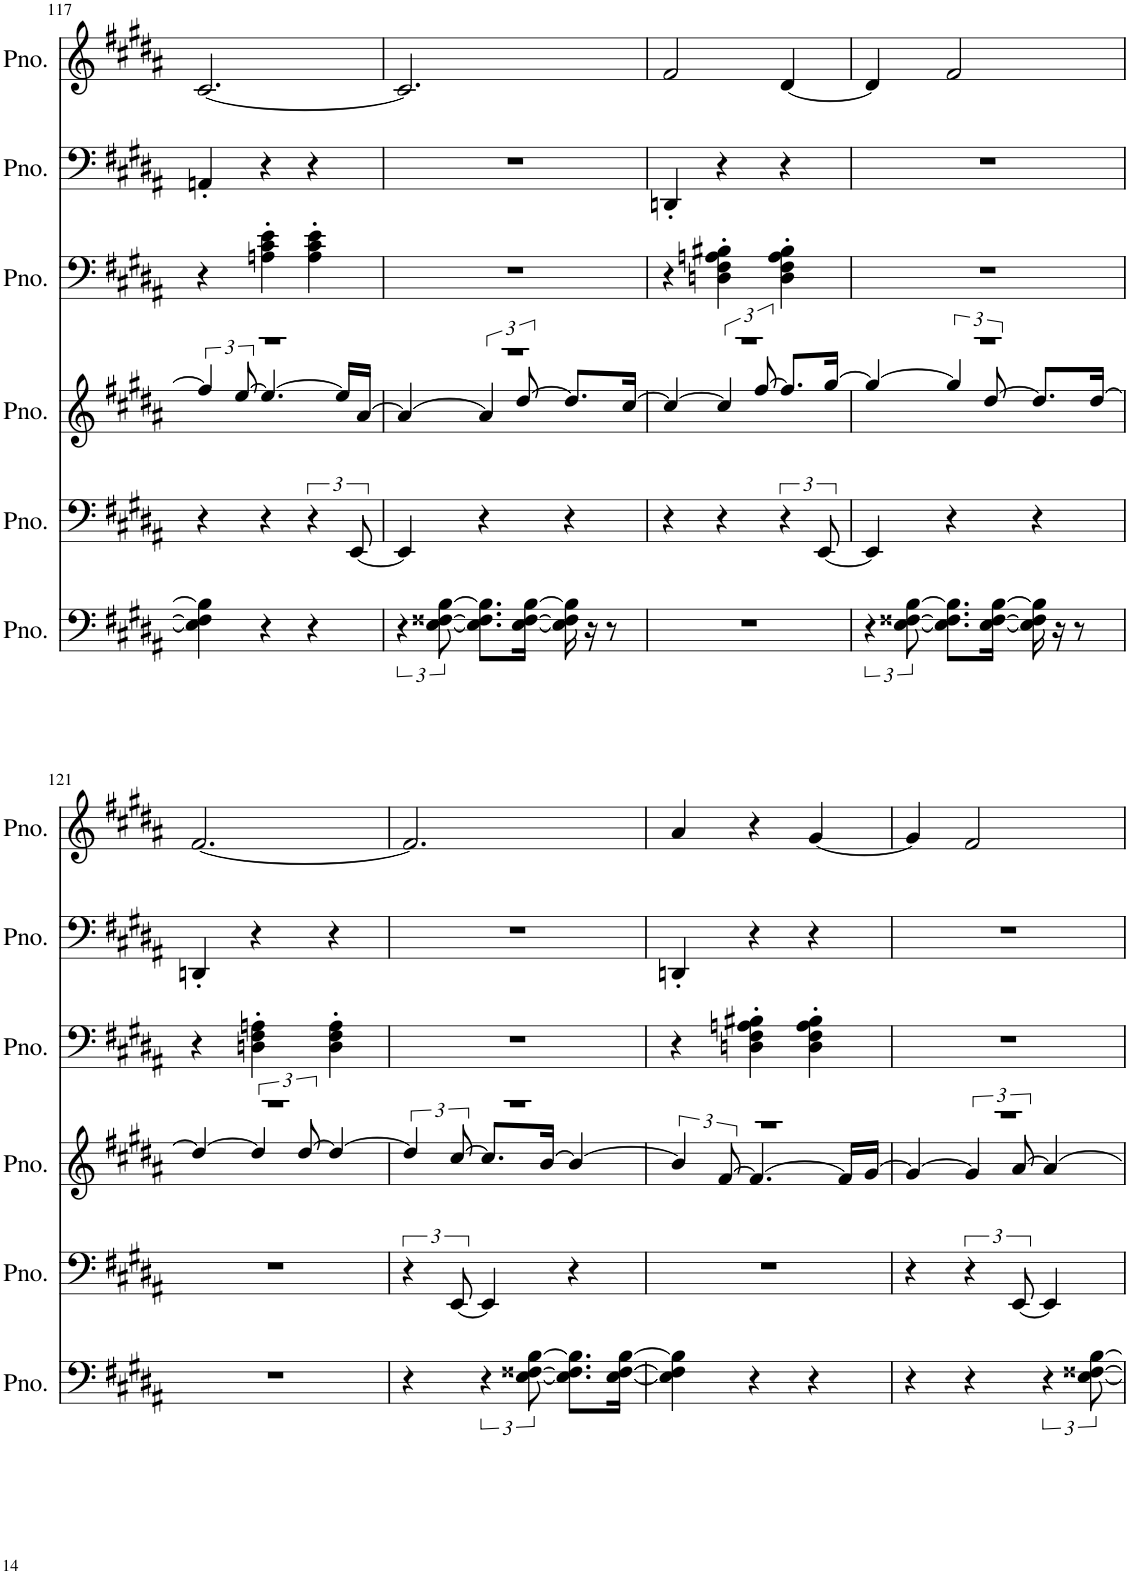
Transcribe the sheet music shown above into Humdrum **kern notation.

**kern	**kern	**kern	**kern	**kern	**kern
*part6	*part5	*part4	*part3	*part2	*part1
*staff6	*staff5	*staff4	*staff3	*staff2	*staff1
*I"Piano	*I"Piano	*I"Piano	*I"Piano	*I"Piano	*I"Piano
*I'Pno.	*I'Pno.	*I'Pno.	*I'Pno.	*I'Pno.	*I'Pno.
!!LO:PB:g=z
*clefF4	*clefF4	*clefG2	*clefF4	*clefF4	*clefG2
*k[f#c#g#d#a#]	*k[f#c#g#d#a#]	*k[f#c#g#d#a#]	*k[f#c#g#d#a#]	*k[f#c#g#d#a#]	*k[f#c#g#d#a#]
*M3/4	*M3/4	*M3/4	*M3/4	*M3/4	*M3/4
=117	=117	=117	=117	=117	=117
*	*	*^	*	*	*
4E\] 4F##\] 4B\]	4r	2.r	6ff#/]	4r	4AAn'/	[2.c#/
.	.	.	[12ee/	.	.	.
4r	4r	.	4.ee/_	4An\' 4c#\' 4e\'	4r	.
4r	6r	.	.	4A\' 4c#\' 4e\'	4r	.
.	.	.	16ee/LL]	.	.	.
.	[12EE/	.	.	.	.	.
.	.	.	[16a#/JJ	.	.	.
=118	=118	=118	=118	=118	=118	=118
6r	4EE/]	2.r	4a#/_	2.r	2.r	2.c#/]
[12E\ [12F##X\ [12B\	.	.	.	.	.	.
8.E\] 8.F##\] 8.B\]L	4r	.	6a#/]	.	.	.
.	.	.	[12dd#/	.	.	.
[16E\ [16F##\ [16B\Jk	.	.	.	.	.	.
16E\] 16F##\] 16B\]	4r	.	8.dd#/L]	.	.	.
16r	.	.	.	.	.	.
8r	.	.	.	.	.	.
.	.	.	[16cc#/Jk	.	.	.
=119	=119	=119	=119	=119	=119	=119
2.r	4r	2.r	4cc#/_	4r	4DDn'/	2f#/
.	4r	.	6cc#/]	4Dn\' 4F#\' 4An\' 4B#X\'	4r	.
.	.	.	[12ff#/	.	.	.
.	6r	.	8.ff#/L]	4D\' 4F#\' 4A\' 4B#\'	4r	[4d#/
.	[12EE/	.	.	.	.	.
.	.	.	[16gg#/Jk	.	.	.
=120	=120	=120	=120	=120	=120	=120
6r	4EE/]	2.r	4gg#/_	2.r	2.r	4d#/]
[12E\ [12F##X\ [12B\	.	.	.	.	.	.
8.E\] 8.F##\] 8.B\]L	4r	.	6gg#/]	.	.	2f#/
.	.	.	[12dd#/	.	.	.
[16E\ [16F##\ [16B\Jk	.	.	.	.	.	.
16E\] 16F##\] 16B\]	4r	.	8.dd#/L]	.	.	.
16r	.	.	.	.	.	.
8r	.	.	.	.	.	.
.	.	.	[16dd#/Jk	.	.	.
!!LO:LB:g=z
=121	=121	=121	=121	=121	=121	=121
2.r	2.r	2.r	4dd#/_	4r	4DDn'/	[2.f#/
.	.	.	4dd#/]	4Dn\' 4F#\' 4An\'	4r	.
.	.	.	4dd#/_	4D\' 4F#\' 4A\'	4r	.
=122	=122	=122	=122	=122	=122	=122
4r	6r	2.r	6dd#/]	2.r	2.r	2.f#/]
.	[12EE/	.	[12cc#/	.	.	.
6r	4EE/]	.	8.cc#/L]	.	.	.
[12E\ [12F##X\ [12B\	.	.	.	.	.	.
.	.	.	[16b/Jk	.	.	.
8.E\] 8.F##\] 8.B\]L	4r	.	4b/_	.	.	.
[16E\ [16F##\ [16B\Jk	.	.	.	.	.	.
=123	=123	=123	=123	=123	=123	=123
4E\] 4F##\] 4B\]	2.r	2.r	6b/]	4r	4DDn'/	4a#/
.	.	.	[12f#/	.	.	.
4r	.	.	4.f#/_	4Dn\' 4F#\' 4An\' 4B#X\'	4r	4r
4r	.	.	.	4D\' 4F#\' 4A\' 4B#\'	4r	[4g#/
.	.	.	16f#/LL]	.	.	.
.	.	.	[16g#/JJ	.	.	.
=124	=124	=124	=124	=124	=124	=124
4r	4r	2.r	4g#/_	2.r	2.r	4g#/]
4r	6r	.	6g#/]	.	.	2f#/
.	[12EE/	.	[12a#/	.	.	.
6r	4EE/]	.	4a#/_	.	.	.
[12E\ [12F##X\ [12B\	.	.	.	.	.	.
*	*	*v	*v	*	*	*
=	=	=	=	=	=
*-	*-	*-	*-	*-	*-
